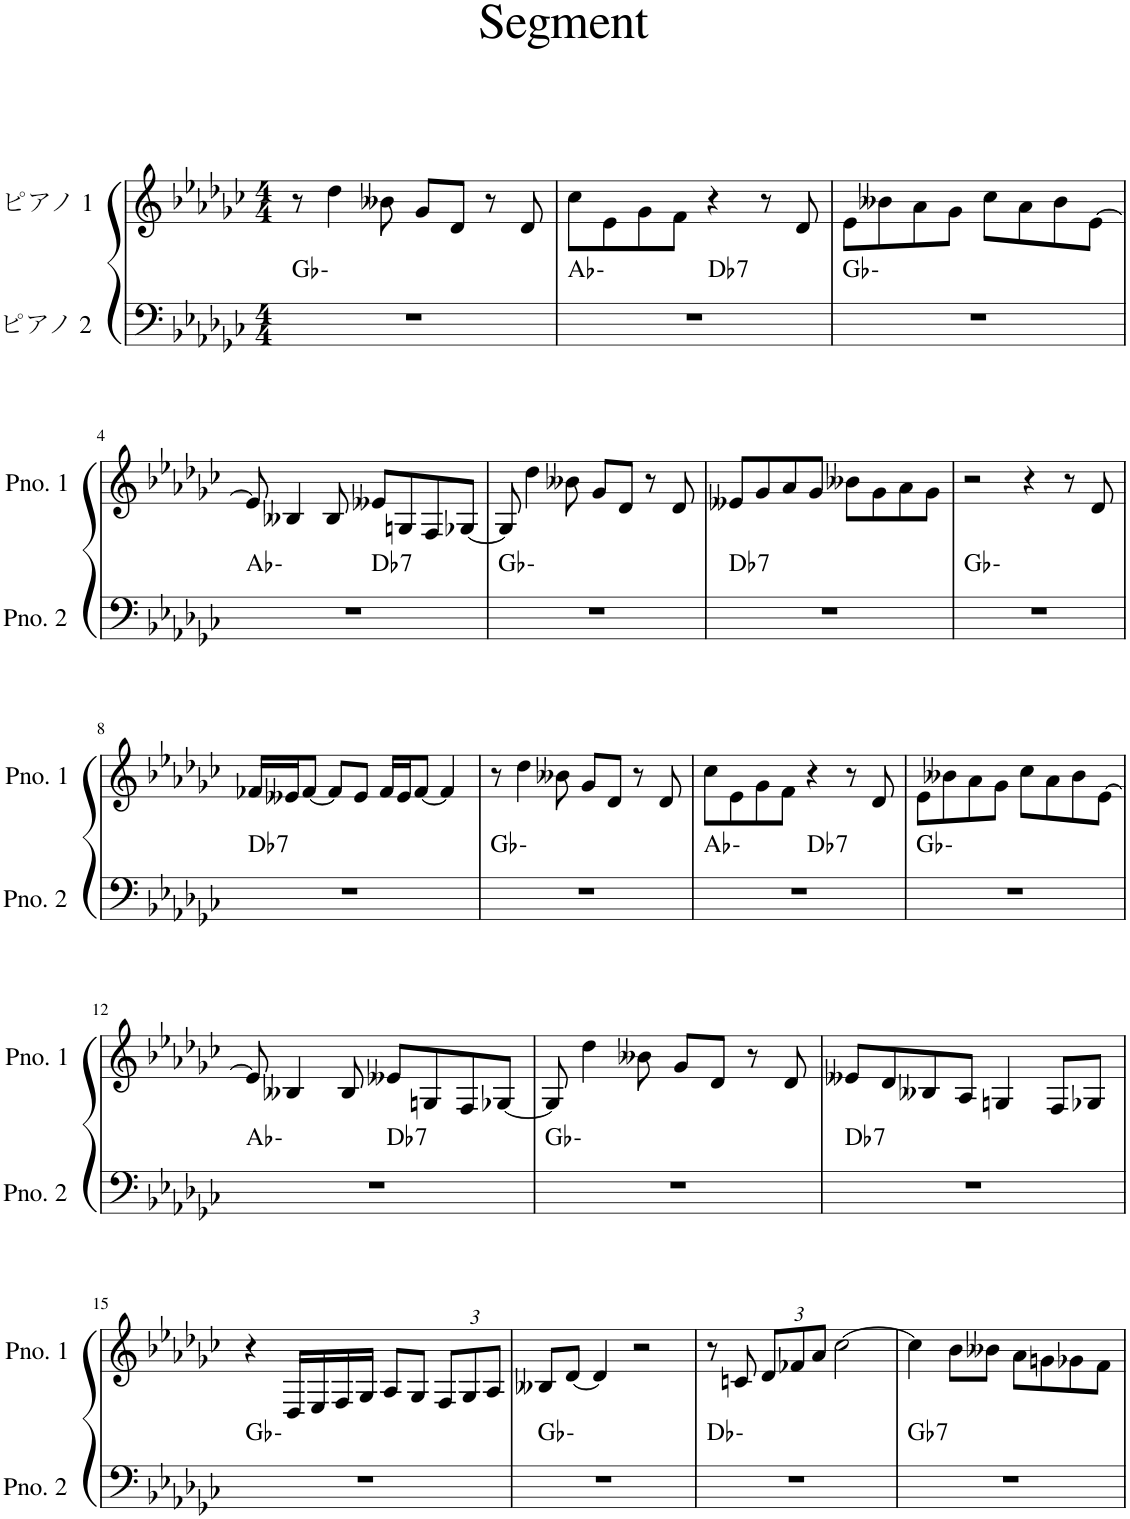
**kern	**harte	**kern
*part2	*part2	*part1
*staff2	*	*staff1
*I"ピアノ 2	*	*I"ピアノ 1
*clefF4	*	*clefG2
*k[b-e-a-d-g-c-]	*	*k[b-e-a-d-g-c-]
*M4/4	*	*M4/4
=1	=1	=1
1r	Gb:min	8r
.	.	4dd-\
.	.	8b--X\
.	.	8g-/L
.	.	8d-/J
.	.	8r
.	.	8d-/
=2	=2	=2
*^	*	*
1r	2ryy	Ab:min	8cc-\L
.	.	.	8e-\
.	.	.	8g-\
.	.	.	8f\J
!	!	!LO:H:kt=7	!
.	2ryy	Db:7	4r
.	.	.	8r
.	.	.	8d-/
*v	*v	*	*
=3	=3	=3
1r	Gb:min	8e-\L
.	.	8b--X\
.	.	8a-\
.	.	8g-\J
.	.	8cc-\L
.	.	8a-\
.	.	8b--\
.	.	[8e-\J
!!LO:LB:g=z
=4	=4	=4
*^	*	*
1r	2ryy	Ab:min	8e-/]
.	.	.	4B--X/
.	.	.	8B--/
!	!	!LO:H:kt=7	!
.	2ryy	Db:7	8e--X/L
.	.	.	8Gn/
.	.	.	8F/
.	.	.	[8G-X/J
*v	*v	*	*
=5	=5	=5
1r	Gb:min	8G-/]
.	.	4dd-\
.	.	8b--X\
.	.	8g-/L
.	.	8d-/J
.	.	8r
.	.	8d-/
=6	=6	=6
!	!LO:H:kt=7	!
1r	Db:7	8e--X/L
.	.	8g-/
.	.	8a-/
.	.	8g-/J
.	.	8b--X\L
.	.	8g-\
.	.	8a-\
.	.	8g-\J
=7	=7	=7
1r	Gb:min	2r
.	.	4r
.	.	8r
.	.	8d-/
!!LO:LB:g=z
=8	=8	=8
!	!LO:H:kt=7	!
1r	Db:7	16f-X/LL
.	.	16e--X/J
.	.	[8f-/J
.	.	8f-/L]
.	.	8e--/J
.	.	16f-/LL
.	.	16e--/J
.	.	[8f-/J
.	.	4f-/]
=9	=9	=9
1r	Gb:min	8r
.	.	4dd-\
.	.	8b--X\
.	.	8g-/L
.	.	8d-/J
.	.	8r
.	.	8d-/
=10	=10	=10
*^	*	*
1r	2ryy	Ab:min	8cc-\L
.	.	.	8e-\
.	.	.	8g-\
.	.	.	8f\J
!	!	!LO:H:kt=7	!
.	2ryy	Db:7	4r
.	.	.	8r
.	.	.	8d-/
*v	*v	*	*
=11	=11	=11
1r	Gb:min	8e-\L
.	.	8b--X\
.	.	8a-\
.	.	8g-\J
.	.	8cc-\L
.	.	8a-\
.	.	8b--\
.	.	[8e-\J
!!LO:LB:g=z
=12	=12	=12
*^	*	*
1r	2ryy	Ab:min	8e-/]
.	.	.	4B--X/
.	.	.	8B--/
!	!	!LO:H:kt=7	!
.	2ryy	Db:7	8e--X/L
.	.	.	8Gn/
.	.	.	8F/
.	.	.	[8G-X/J
*v	*v	*	*
=13	=13	=13
1r	Gb:min	8G-/]
.	.	4dd-\
.	.	8b--X\
.	.	8g-/L
.	.	8d-/J
.	.	8r
.	.	8d-/
=14	=14	=14
!	!LO:H:kt=7	!
1r	Db:7	8e--X/L
.	.	8d-/
.	.	8B--X/
.	.	8A-/J
.	.	4Gn/
.	.	8F/L
.	.	8G-X/J
!!LO:LB:g=z
=15	=15	=15
1r	Gb:min	4r
.	.	16D-/LL
.	.	16E-/
.	.	16F/
.	.	16G-/JJ
.	.	8A-/L
.	.	8G-/J
*	*	*Xbrackettup
.	.	12F/L
.	.	12G-/
.	.	12A-/J
=16	=16	=16
1r	Gb:min	8B--X/L
.	.	[8d-/J
.	.	4d-/]
.	.	2r
=17	=17	=17
1r	Db:min	8r
.	.	8cn/
.	.	12d-/L
.	.	12f-X/
.	.	12a-/J
.	.	[2cc-\
=18	=18	=18
!	!LO:H:kt=7	!
1r	Gb:7	4cc-\]
.	.	8b-\L
.	.	8b--X\J
.	.	8a-\L
.	.	8gn\
.	.	8g-X\
.	.	8f\J
=	=	=
*-	*-	*-
